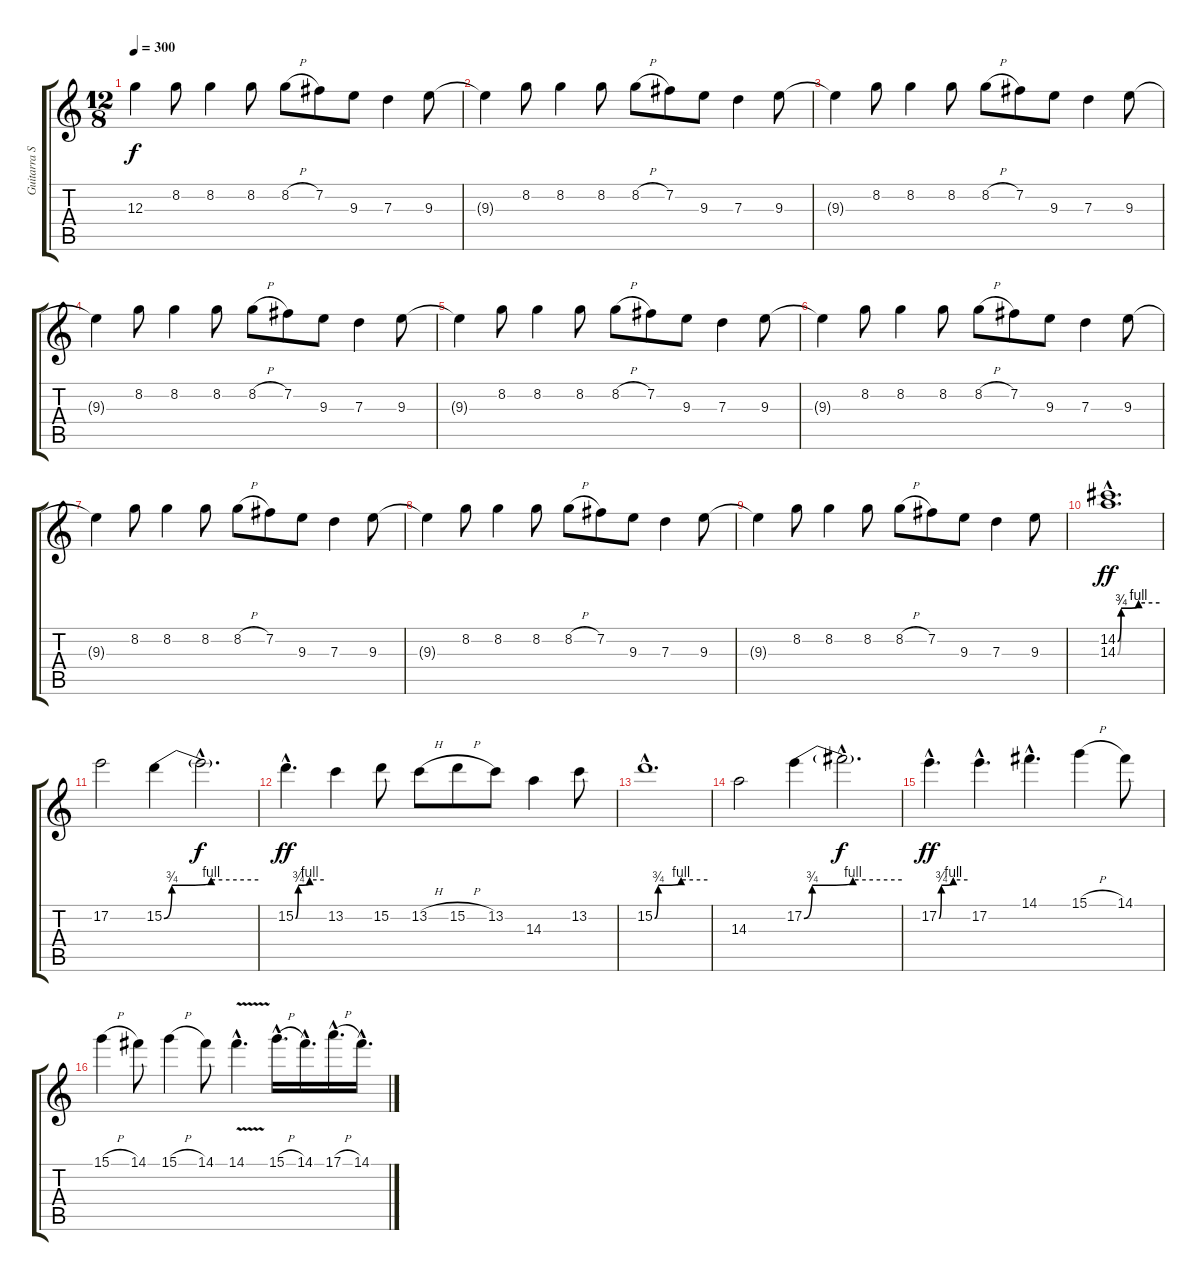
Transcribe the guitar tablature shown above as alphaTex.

\track ("Guitarra Solista" "Guitarra S") {instrument distortionguitar}
\staff {score tabs}
\tuning (E4 B3 G3 D3 A2 E2) {hide}
\ts (12 8)
\tempo 300
\clef g2
\ks c
12.3{t}.4{dy f} 8.2.8 8.2.4 8.2.8 8.2{h}.8 7.2.8 9.3.8 7.3.4 9.3.8 |
9.3{t}.4 8.2.8 8.2.4 8.2.8 8.2{h}.8 7.2.8 9.3.8 7.3.4 9.3.8 |
9.3{t}.4 8.2.8 8.2.4 8.2.8 8.2{h}.8 7.2.8 9.3.8 7.3.4 9.3.8 |
9.3{t}.4 8.2.8 8.2.4 8.2.8 8.2{h}.8 7.2.8 9.3.8 7.3.4 9.3.8 |
9.3{t}.4 8.2.8 8.2.4 8.2.8 8.2{h}.8 7.2.8 9.3.8 7.3.4 9.3.8 |
9.3{t}.4 8.2.8 8.2.4 8.2.8 8.2{h}.8 7.2.8 9.3.8 7.3.4 9.3.8 |
9.3{t}.4 8.2.8 8.2.4 8.2.8 8.2{h}.8 7.2.8 9.3.8 7.3.4 9.3.8 |
9.3{t}.4 8.2.8 8.2.4 8.2.8 8.2{h}.8 7.2.8 9.3.8 7.3.4 9.3.8 |
9.3{t}.4 8.2.8 8.2.4 8.2.8 8.2{h}.8 7.2.8 9.3.8 7.3.4 9.3.8 |
(14.2{be (custom 0 0 5 3 30 4 60 4) hac} 14.3{be (custom 0 0 5 3 30 4 60 4) hac}).1{d dy ff balance 8} |
17.2.2 15.2{be (custom 0 0 5 3 30 4 60 4)}.4 15.2{hac t}.2{d dy f} |
15.2{be (custom 0 0 6 3 30 4 60 4) hac}.4{d dy ff} 13.2.4 15.2.8 13.2{h}.8 15.2{h}.8 13.2.8 14.3.4 13.2.8 |
15.2{be (custom 0 0 4 3 30 4 60 4) hac}.1{d} |
14.3.2 17.2{be (custom 0 0 5 3 30 4 60 4)}.4 17.2{hac t}.2{d dy f} |
17.2{be (custom 0 0 5 3 30 4 60 4) hac}.4{d dy ff} 17.2{hac}.4{d} 14.1{hac}.4{d} 15.1{h}.4 14.1.8 |
15.1{h}.4 14.1.8 15.1{h}.4 14.1.8 14.1{v hac}.4{d} 15.1{h hac}.16{d} 14.1{hac}.16{d} 17.1{h hac}.16{d} 14.1{hac}.16{d}
